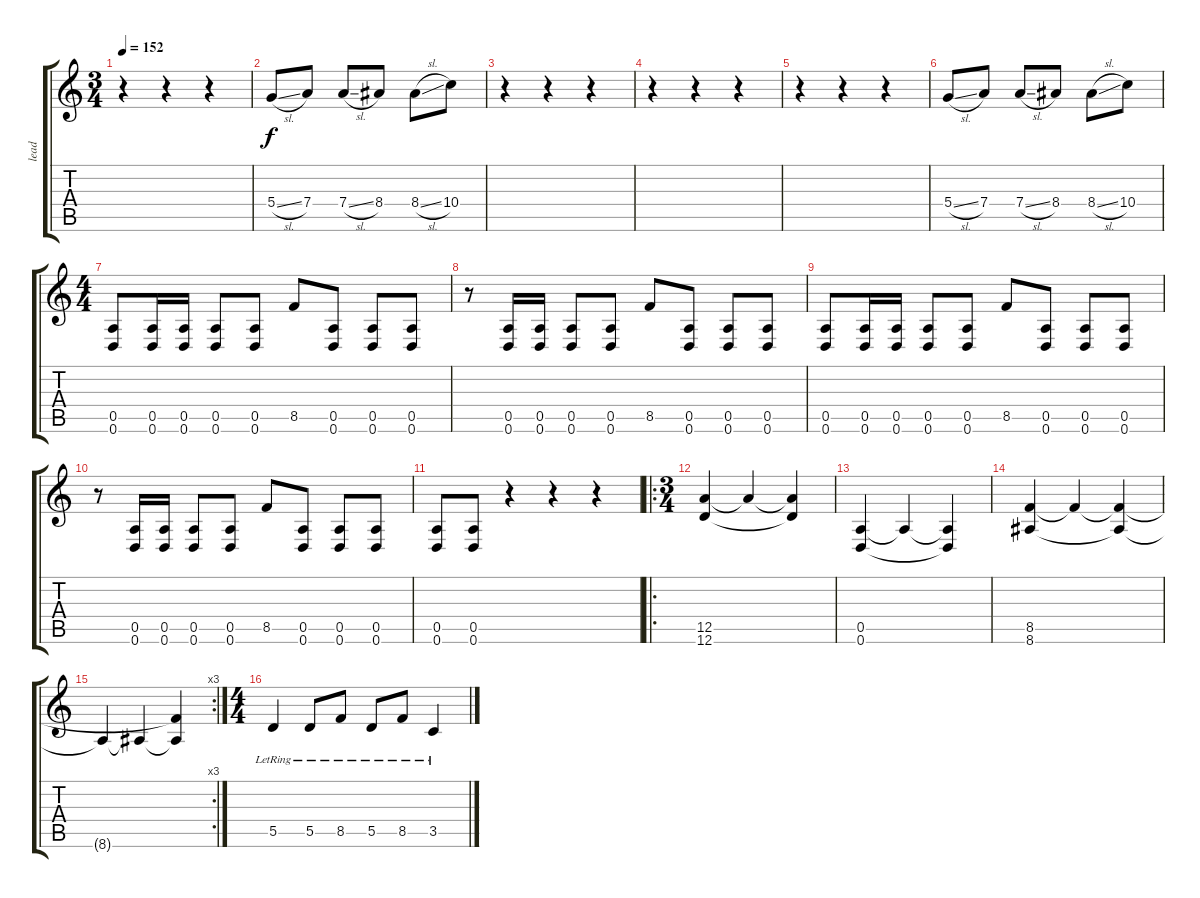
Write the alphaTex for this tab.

\track ("lead" "lead") {instrument overdrivenguitar}
\staff {score tabs}
\tuning (E4 B3 G3 D3 A2 D2) {hide}
\ts (3 4)
\tempo 152
\clef g2
\ks c
r.4{dy f} r.4 r.4 |
5.4{sl}.8 7.4.8 7.4{sl}.8 8.4.8 8.4{sl}.8 10.4.8 |
r.4 r.4 r.4 |
r.4 r.4 r.4 |
r.4 r.4 r.4 |
5.4{sl}.8 7.4.8 7.4{sl}.8 8.4.8 8.4{sl}.8 10.4.8 |
\ts (4 4)
(0.5 0.6).8 (0.5 0.6).16 (0.5 0.6).16 (0.5 0.6).8 (0.5 0.6).8 8.5.8 (0.5 0.6).8 (0.5 0.6).8 (0.5 0.6).8 |
r.8 (0.5 0.6).16 (0.5 0.6).16 (0.5 0.6).8 (0.5 0.6).8 8.5.8 (0.5 0.6).8 (0.5 0.6).8 (0.5 0.6).8 |
(0.5 0.6).8 (0.5 0.6).16 (0.5 0.6).16 (0.5 0.6).8 (0.5 0.6).8 8.5.8 (0.5 0.6).8 (0.5 0.6).8 (0.5 0.6).8 |
r.8 (0.5 0.6).16 (0.5 0.6).16 (0.5 0.6).8 (0.5 0.6).8 8.5.8 (0.5 0.6).8 (0.5 0.6).8 (0.5 0.6).8 |
(0.5 0.6).8 (0.5 0.6).8 r.4 r.4 r.4 |
\ro
\ts (3 4)
(12.5 12.6).4 12.5{t}.4 (12.5{t} 12.6{t}).4 |
(0.5 0.6).4 0.5{t}.4 (0.5{t} 0.6{t}).4 |
(8.5 8.6).4 8.5{t}.4 (8.5{t} 8.6{t}).4 |
\rc 3
8.6{t}.4 8.6{t}.4 (8.5{t} 8.6{t}).4 |
\ts (4 4)
5.5{lr}.4 5.5{lr}.8 8.5{lr}.8 5.5{lr}.8 8.5{lr}.8 3.5{lr}.4
